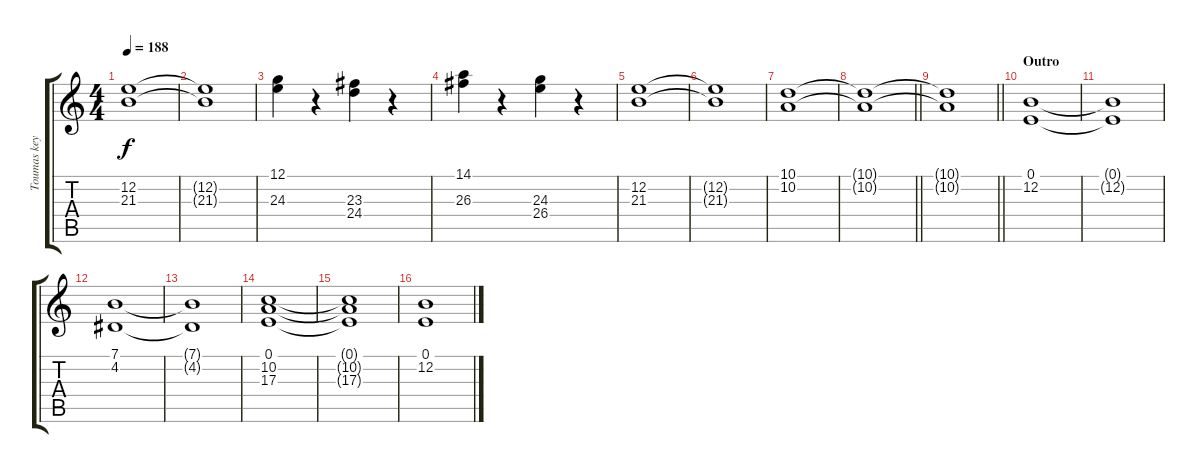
\track ("Toumas keyboard (strings)" "Toumas key") {solo instrument stringensemble1}
\staff {score tabs}
\tuning (E4 B3 G3 D3 A2 E2) {hide}
\ts (4 4)
\tempo 188
\clef g2
\ks c
(12.2 21.3).1{dy f} |
(12.2{t} 21.3{t}).1 |
(12.1 24.3).4 r.4 (23.3 24.4).4 r.4 |
(14.1 26.3).4 r.4 (24.3 26.4).4 r.4 |
(12.2 21.3).1 |
(12.2{t} 21.3{t}).1 |
(10.1 10.2).1 |
\barLineRight lightlight
(10.1{t} 10.2{t}).1 |
\barLineRight lightlight
(10.1{t} 10.2{t}).1 |
\section ("" "Outro")
(0.1 12.2).1 |
(0.1{t} 12.2{t}).1 |
(7.1 4.2).1 |
(7.1{t} 4.2{t}).1 |
(0.1 10.2 17.3).1 |
(0.1{t} 10.2{t} 17.3{t}).1 |
(0.1{h} 12.2{h}).1
